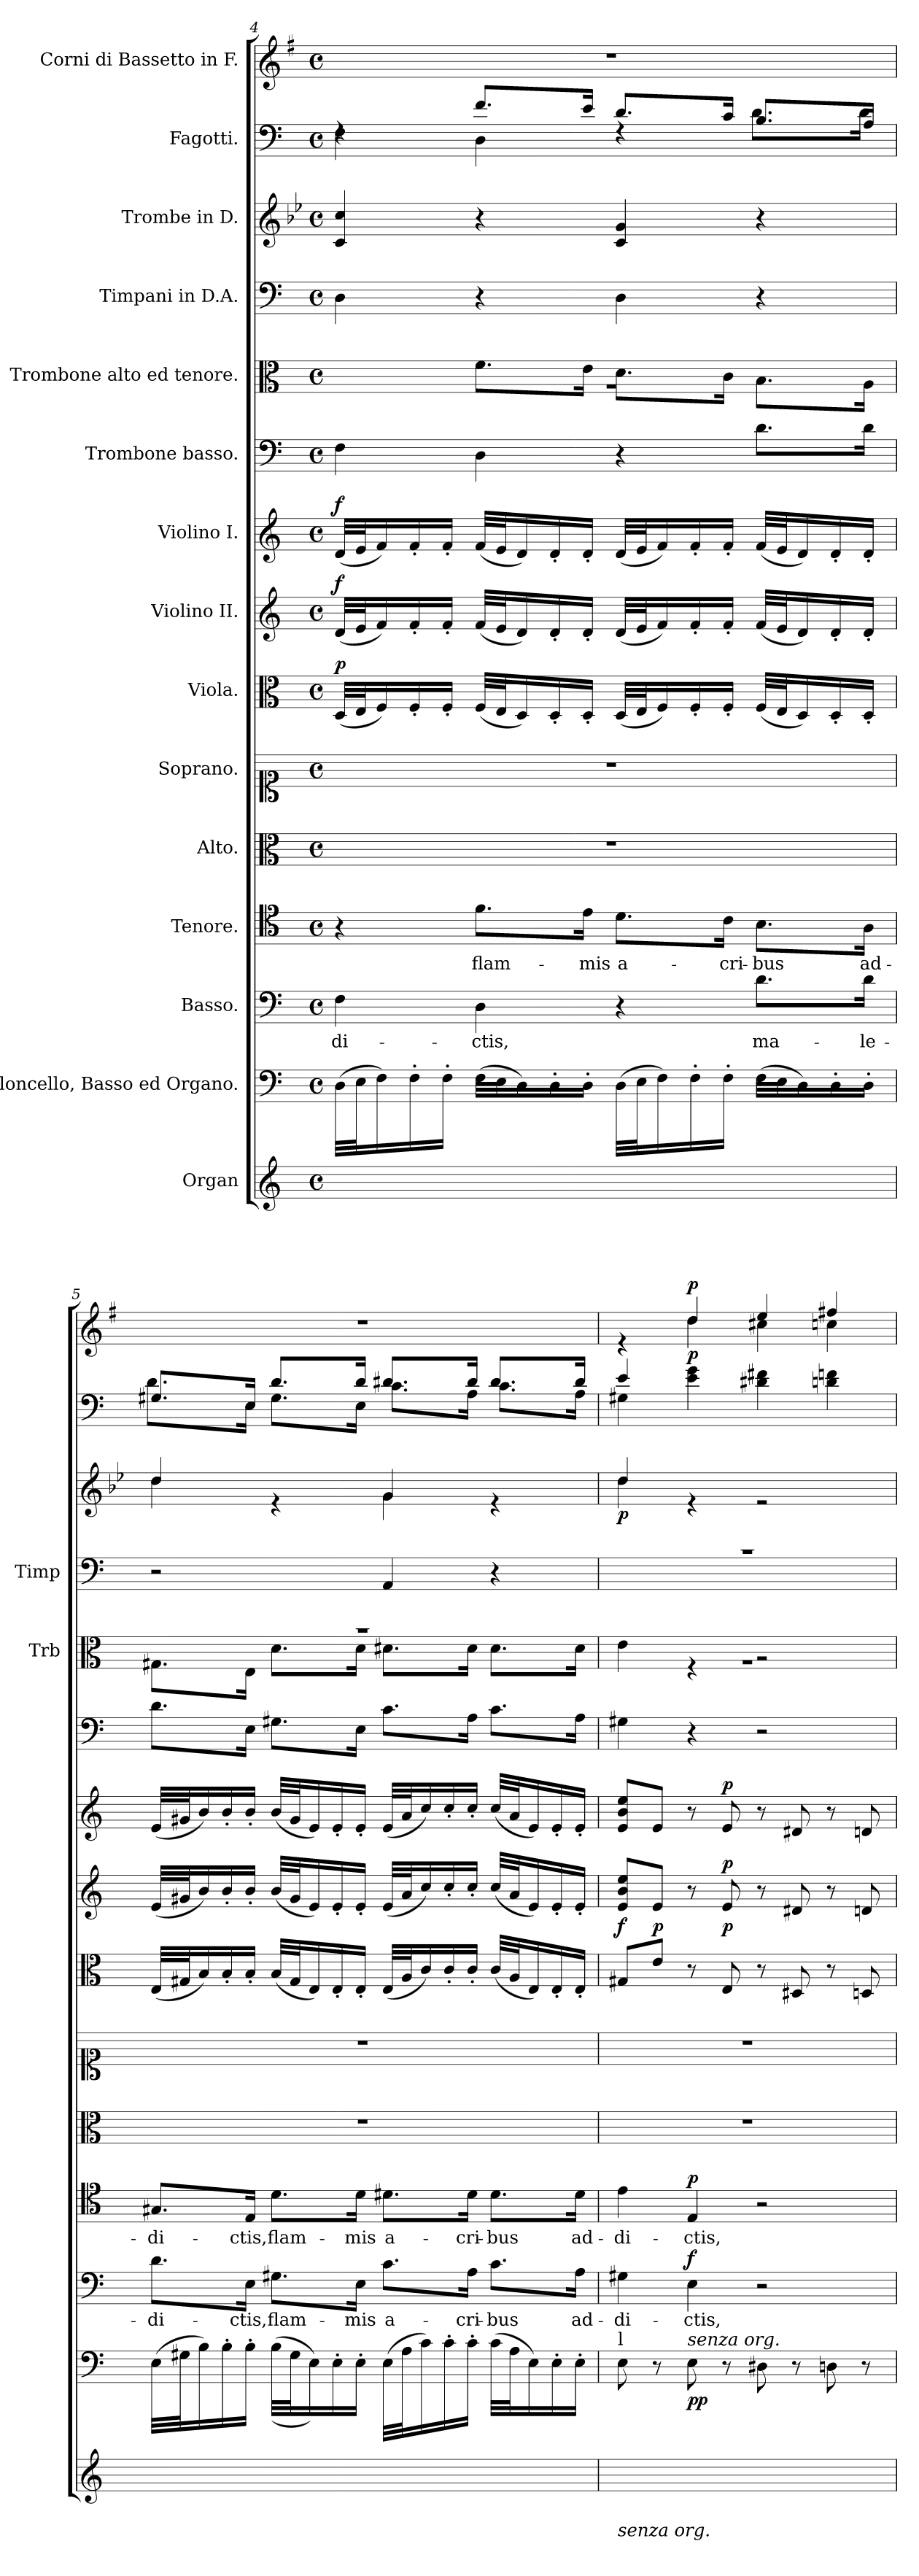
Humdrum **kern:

**kern	**kern	**dynam	**kern	**text	**dynam	**kern	**text	**dynam	**kern	**kern	**kern	**text	**dynam	**kern	**text	**dynam	**kern	**text	**dynam	**kern	**text	**kern	**text	**kern	**text	**dynam	**kern	**text	**kern	**text	**text	**dynam	**kern	**text	**text	**dynam
*part15	*part14	*part14	*part13	*part13	*part13	*part12	*part12	*part12	*part11	*part10	*part9	*part9	*part9	*part8	*part8	*part8	*part7	*part7	*part7	*part6	*part6	*part5	*part5	*part4	*part4	*part4	*part3	*part3	*part2	*part2	*part2	*part2	*part1	*part1	*part1	*part1
*staff15	*staff14	*staff14	*staff13	*staff13	*staff13	*staff12	*staff12	*staff12	*staff11	*staff10	*staff9	*staff9	*staff9	*staff8	*staff8	*staff8	*staff7	*staff7	*staff7	*staff6	*staff6	*staff5	*staff5	*staff4	*staff4	*staff4	*staff3	*staff3	*staff2	*staff2	*staff2	*staff2	*staff1	*staff1	*staff1	*staff1
*I"Organ	*I"Violoncello, Basso ed Organo.	*	*I"Basso.	*	*	*I"Tenore.	*	*	*I"Alto.	*I"Soprano.	*I"Viola.	*	*	*I"Violino II.	*	*	*I"Violino I.	*	*	*I"Trombone basso.	*	*I"Trombone alto ed tenore.	*	*I"Timpani in D.A.	*	*	*I"Trombe in D.	*	*I"Fagotti.	*	*	*	*I"Corni di Bassetto in F.	*	*	*
*	*	*	*	*	*	*	*	*	*	*	*	*	*	*	*	*	*	*	*	*	*	*I'Trb	*	*I'Timp	*	*	*	*	*	*	*	*	*	*	*	*
*clefG2	*clefF4	*	*clefF4	*	*	*clefC4	*	*	*clefC3	*clefC1	*clefC3	*	*	*clefG2	*	*	*clefG2	*	*	*clefF4	*	*clefC3	*	*clefF4	*	*	*clefG2	*	*clefF4	*	*	*	*clefG2	*	*	*
*	*	*	*	*	*	*	*	*	*	*	*	*	*	*	*	*	*	*	*	*	*	*	*	*	*	*	*ITrd-1c-2	*	*	*	*	*	*ITrd1c2	*	*	*
*k[]	*k[]	*	*k[]	*	*	*k[]	*	*	*k[]	*k[]	*k[]	*	*	*k[]	*	*	*k[]	*	*	*k[]	*	*k[]	*	*k[]	*	*	*k[]	*	*k[]	*	*	*	*k[b-]	*	*	*
*M4/4	*M4/4	*	*M4/4	*	*	*M4/4	*	*	*M4/4	*M4/4	*M4/4	*	*	*M4/4	*	*	*M4/4	*	*	*M4/4	*	*M4/4	*	*M4/4	*	*	*M4/4	*	*M4/4	*	*	*	*M4/4	*	*	*
*met(c)	*met(c)	*	*met(c)	*	*	*met(c)	*	*	*met(c)	*met(c)	*met(c)	*	*	*met(c)	*	*	*met(c)	*	*	*met(c)	*	*met(c)	*	*met(c)	*	*	*met(c)	*	*met(c)	*	*	*	*met(c)	*	*	*
=4	=4	=4	=4	=4	=4	=4	=4	=4	=4	=4	=4	=4	=4	=4	=4	=4	=4	=4	=4	=4	=4	=4	=4	=4	=4	=4	=4	=4	=4	=4	=4	=4	=4	=4	=4	=4
*	*^	*	*	*	*	*	*	*	*	*	*	*	*	*	*	*	*	*	*	*	*	*	*	*	*	*	*	*	*	*	*	*	*	*	*	*
!	!	!	!	!	!LO:LY:b	!	!	!	!	!	!	!	!	!LO:DY:b	!	!	!LO:DY:b	!	!	!LO:DY:b	!	!	!	!	!	!	!	!	!	!	!	!	!	!	!	!	!
*	*	*	*	*	*	*	*	*	*	*	*	*	*	*	*	*	*	*	*	*	*	*	*^	*	*	*	*	*	*	*^	*	*	*	*	*	*	*
(>32D\LLLyy	(>32D\LLL	32DD\LLLyy	.	4F\	-di-	.	4r	.	.	1r	1r	(<32D/LLL	.	p	(<32d/LLL	.	f	(<32d/LLL	.	f	4F\	.	1rA	4ryy	.	4D\	.	.	4d/ 4dd/	.	4rF	4F\	.	.	.	1r	.	.	.
32E\Jyy	32E\J	32EE\Jyy	.	.	.	.	.	.	.	.	.	32E/J	.	.	32e/J	.	.	32e/J	.	.	.	.	.	.	.	.	.	.	.	.	.	.	.	.	.	.	.	.	.
16F\yy)	16F\)	16FF\yy	.	.	.	.	.	.	.	.	.	16F/)	.	.	16f/)	.	.	16f/)	.	.	.	.	.	.	.	.	.	.	.	.	.	.	.	.	.	.	.	.	.
16F'\yy	16F'\	16FF'\yy	.	.	.	.	.	.	.	.	.	16F'/	.	.	16f'/	.	.	16f'/	.	.	.	.	.	.	.	.	.	.	.	.	.	.	.	.	.	.	.	.	.
16F'\JJyy	16F'\JJ	16FF'\JJyy	.	.	.	.	.	.	.	.	.	16F'/JJ	.	.	16f'/JJ	.	.	16f'/JJ	.	.	.	.	.	.	.	.	.	.	.	.	.	.	.	.	.	.	.	.	.
!	!	!	!	!	!LO:LY:b	!	!	!LO:LY:b	!	!	!	!	!	!	!	!	!	!	!	!	!	!	!	!	!	!	!	!	!	!	!	!	!	!	!	!	!	!	!
(>32F\LLLyy	(>32F\LLL	32FF\LLLyy	.	4D\	-ctis,	.	8.f\L	flam-	.	.	.	(<32F/LLL	.	.	(<32f/LLL	.	.	(<32f/LLL	.	.	4D\	.	.	8.f\L	.	4r	.	.	4r	.	8.f/L	4D\	.	.	.	.	.	.	.
32E\Jyy	32E\J	32EE\Jyy	.	.	.	.	.	.	.	.	.	32E/J	.	.	32e/J	.	.	32e/J	.	.	.	.	.	.	.	.	.	.	.	.	.	.	.	.	.	.	.	.	.
16D\yy)	16D\)	16DD\yy	.	.	.	.	.	.	.	.	.	16D/)	.	.	16d/)	.	.	16d/)	.	.	.	.	.	.	.	.	.	.	.	.	.	.	.	.	.	.	.	.	.
16D'\yy	16D'\	16DD'\yy	.	.	.	.	.	.	.	.	.	16D'/	.	.	16d'/	.	.	16d'/	.	.	.	.	.	.	.	.	.	.	.	.	.	.	.	.	.	.	.	.	.
!	!	!	!	!	!	!	!	!LO:LY:b	!	!	!	!	!	!	!	!	!	!	!	!	!	!	!	!	!	!	!	!	!	!	!	!	!	!	!	!	!	!	!
16D'\JJyy	16D'\JJ	16DD'\JJyy	.	.	.	.	16e\Jk	-mis	.	.	.	16D'/JJ	.	.	16d'/JJ	.	.	16d'/JJ	.	.	.	.	.	16e\Jk	.	.	.	.	.	.	16e/Jk	.	.	.	.	.	.	.	.
!	!	!	!	!	!	!	!	!LO:LY:b	!	!	!	!	!	!	!	!	!	!	!	!	!	!	!	!	!	!	!	!	!	!	!	!	!	!	!	!	!	!	!
(>32D\LLLyy	(>32D\LLL	32DD\LLLyy	.	4r	.	.	8.d\L	a-	.	.	.	(<32D/LLL	.	.	(<32d/LLL	.	.	(<32d/LLL	.	.	4r	.	.	8.d\L	.	4D\	.	.	4d/ 4a/	.	8.d/L	4rF	.	.	.	.	.	.	.
32E\Jyy	32E\J	32EE\Jyy	.	.	.	.	.	.	.	.	.	32E/J	.	.	32e/J	.	.	32e/J	.	.	.	.	.	.	.	.	.	.	.	.	.	.	.	.	.	.	.	.	.
16F\yy)	16F\)	16FF\yy	.	.	.	.	.	.	.	.	.	16F/)	.	.	16f/)	.	.	16f/)	.	.	.	.	.	.	.	.	.	.	.	.	.	.	.	.	.	.	.	.	.
16F'\yy	16F'\	16FF'\yy	.	.	.	.	.	.	.	.	.	16F'/	.	.	16f'/	.	.	16f'/	.	.	.	.	.	.	.	.	.	.	.	.	.	.	.	.	.	.	.	.	.
!	!	!	!	!	!	!	!	!LO:LY:b	!	!	!	!	!	!	!	!	!	!	!	!	!	!	!	!	!	!	!	!	!	!	!	!	!	!	!	!	!	!	!
16F'\JJyy	16F'\JJ	16FF'\JJyy	.	.	.	.	16c\Jk	-cri-	.	.	.	16F'/JJ	.	.	16f'/JJ	.	.	16f'/JJ	.	.	.	.	.	16c\Jk	.	.	.	.	.	.	16c/Jk	.	.	.	.	.	.	.	.
!	!	!	!	!	!LO:LY:b	!	!	!LO:LY:b	!	!	!	!	!	!	!	!	!	!	!	!	!	!	!	!	!	!	!	!	!	!	!	!	!	!	!	!	!	!	!
(>32F\LLLyy	(>32F\LLL	32FF\LLLyy	.	8.d\L	ma-	.	8.B\L	-bus	.	.	.	(<32F/LLL	.	.	(<32f/LLL	.	.	(<32f/LLL	.	.	8.d\L	.	.	8.B\L	.	4r	.	.	4r	.	8.B/L	8.d\L	.	.	.	.	.	.	.
32E\Jyy	32E\J	32EE\Jyy	.	.	.	.	.	.	.	.	.	32E/J	.	.	32e/J	.	.	32e/J	.	.	.	.	.	.	.	.	.	.	.	.	.	.	.	.	.	.	.	.	.
16D\yy)	16D\)	16DD\yy	.	.	.	.	.	.	.	.	.	16D/)	.	.	16d/)	.	.	16d/)	.	.	.	.	.	.	.	.	.	.	.	.	.	.	.	.	.	.	.	.	.
16D'\yy	16D'\	16DD'\yy	.	.	.	.	.	.	.	.	.	16D'/	.	.	16d'/	.	.	16d'/	.	.	.	.	.	.	.	.	.	.	.	.	.	.	.	.	.	.	.	.	.
!	!	!	!	!	!LO:LY:b	!	!	!LO:LY:b	!	!	!	!	!	!	!	!	!	!	!	!	!	!	!	!	!	!	!	!	!	!	!	!	!	!	!	!	!	!	!
16D'\JJyy	16D'\JJ	16DD'\JJyy	.	16d\Jk	-le-	.	16A\Jk	ad-	.	.	.	16D'/JJ	.	.	16d'/JJ	.	.	16d'/JJ	.	.	16d\Jk	.	.	16A\Jk	.	.	.	.	.	.	16A/Jk	16d\Jk	.	.	.	.	.	.	.
=5	=5	=5	=5	=5	=5	=5	=5	=5	=5	=5	=5	=5	=5	=5	=5	=5	=5	=5	=5	=5	=5	=5	=5	=5	=5	=5	=5	=5	=5	=5	=5	=5	=5	=5	=5	=5	=5	=5	=5
!	!	!	!	!	!LO:LY:b	!	!	!LO:LY:b	!	!	!	!	!	!	!	!	!	!	!	!	!	!	!	!	!	!	!	!	!	!	!	!	!	!	!	!	!	!	!
*	*	*	*	*	*	*	*	*	*	*	*	*	*	*	*	*	*	*	*	*	*	*	*	*	*	*	*	*	*^	*	*	*	*	*	*	*	*	*	*
(>32E\LLLyy	(>32E\LLL	32EE\LLLyy	.	8.d\L	-di-	.	8.G#X/L	-di-	.	1r	1r	(<32E/LLL	.	.	(<32e/LLL	.	.	(<32e/LLL	.	.	8.d\L	.	1r	8.G#X\L	.	2r	.	.	4ee/	4ee\	.	8.G#X/L	8.d\L	.	.	.	1r	.	.	.
32G#X\Jyy	32G#X\J	32GG#X\Jyy	.	.	.	.	.	.	.	.	.	32G#X/J	.	.	32g#X/J	.	.	32g#X/J	.	.	.	.	.	.	.	.	.	.	.	.	.	.	.	.	.	.	.	.	.	.
16B\yy)	16B\)	16BB\yy	.	.	.	.	.	.	.	.	.	16B/)	.	.	16b/)	.	.	16b/)	.	.	.	.	.	.	.	.	.	.	.	.	.	.	.	.	.	.	.	.	.	.
16B'\yy	16B'\	16BB'\yy	.	.	.	.	.	.	.	.	.	16B'/	.	.	16b'/	.	.	16b'/	.	.	.	.	.	.	.	.	.	.	.	.	.	.	.	.	.	.	.	.	.	.
!	!	!	!	!	!LO:LY:b	!	!	!LO:LY:b	!	!	!	!	!	!	!	!	!	!	!	!	!	!	!	!	!	!	!	!	!	!	!	!	!	!	!	!	!	!	!	!
16B'\JJyy	16B'\JJ	16BB'\JJyy	.	16E\Jk	-ctis,	.	16E/Jk	-ctis,	.	.	.	16B'/JJ	.	.	16b'/JJ	.	.	16b'/JJ	.	.	16E\Jk	.	.	16E\Jk	.	.	.	.	.	.	.	16E/Jk	16E\Jk	.	.	.	.	.	.	.
!	!	!	!	!	!LO:LY:b	!	!	!LO:LY:b	!	!	!	!	!	!	!	!	!	!	!	!	!	!	!	!	!	!	!	!	!	!	!	!	!	!	!	!	!	!	!	!
(>32B\LLLyy	(>(>32B\LLL	32BB\LLLyy	.	8.G#X\L	flam-	.	8.d\L	flam-	.	.	.	(<32B/LLL	.	.	(<32b/LLL	.	.	(<32b/LLL	.	.	8.G#X\L	.	.	8.d\L	.	.	.	.	4re	4ryy	.	8.d/L	8.G#\L	.	.	.	.	.	.	.
32G#\Jyy	32G#\J	32GG#\Jyy	.	.	.	.	.	.	.	.	.	32G#/J	.	.	32g#/J	.	.	32g#/J	.	.	.	.	.	.	.	.	.	.	.	.	.	.	.	.	.	.	.	.	.	.
16E\yy)	16E\))	16EE\yy	.	.	.	.	.	.	.	.	.	16E/)	.	.	16e/)	.	.	16e/)	.	.	.	.	.	.	.	.	.	.	.	.	.	.	.	.	.	.	.	.	.	.
16E'\yy	16E'\	16EE'\yy	.	.	.	.	.	.	.	.	.	16E'/	.	.	16e'/	.	.	16e'/	.	.	.	.	.	.	.	.	.	.	.	.	.	.	.	.	.	.	.	.	.	.
!	!	!	!	!	!LO:LY:b	!	!	!LO:LY:b	!	!	!	!	!	!	!	!	!	!	!	!	!	!	!	!	!	!	!	!	!	!	!	!	!	!	!	!	!	!	!	!
16E'\JJyy	16E'\JJ	16EE'\JJyy	.	16E\Jk	-mis	.	16d\Jk	-mis	.	.	.	16E'/JJ	.	.	16e'/JJ	.	.	16e'/JJ	.	.	16E\Jk	.	.	16d\Jk	.	.	.	.	.	.	.	16d/Jk	16E\Jk	.	.	.	.	.	.	.
!	!	!	!	!	!LO:LY:b	!	!	!LO:LY:b	!	!	!	!	!	!	!	!	!	!	!	!	!	!	!	!	!	!	!	!	!	!	!	!	!	!	!	!	!	!	!	!
(>32E\LLLyy	(>32E\LLL	32EE\LLLyy	.	8.c\L	a-	.	8.d#X\L	a-	.	.	.	(<32E/LLL	.	.	(<32e/LLL	.	.	(<32e/LLL	.	.	8.c\L	.	.	8.d#X\L	.	4AA/	.	.	4a/	4a\	.	8.d#X/L	8.c\L	.	.	.	.	.	.	.
32A\Jyy	32A\J	32AA\Jyy	.	.	.	.	.	.	.	.	.	32A/J	.	.	32a/J	.	.	32a/J	.	.	.	.	.	.	.	.	.	.	.	.	.	.	.	.	.	.	.	.	.	.
16c\yy)	16c\)	16C\yy	.	.	.	.	.	.	.	.	.	16c/)	.	.	16cc/)	.	.	16cc/)	.	.	.	.	.	.	.	.	.	.	.	.	.	.	.	.	.	.	.	.	.	.
16c'\yy	16c'\	16C'\yy	.	.	.	.	.	.	.	.	.	16c'/	.	.	16cc'/	.	.	16cc'/	.	.	.	.	.	.	.	.	.	.	.	.	.	.	.	.	.	.	.	.	.	.
!	!	!	!	!	!LO:LY:b	!	!	!LO:LY:b	!	!	!	!	!	!	!	!	!	!	!	!	!	!	!	!	!	!	!	!	!	!	!	!	!	!	!	!	!	!	!	!
16c'\JJyy	16c'\JJ	16C'\JJyy	.	16A\Jk	-cri-	.	16d#\Jk	-cri-	.	.	.	16c'/JJ	.	.	16cc'/JJ	.	.	16cc'/JJ	.	.	16A\Jk	.	.	16d#\Jk	.	.	.	.	.	.	.	16d#/Jk	16A\Jk	.	.	.	.	.	.	.
!	!	!	!	!	!LO:LY:b	!	!	!LO:LY:b	!	!	!	!	!	!	!	!	!	!	!	!	!	!	!	!	!	!	!	!	!	!	!	!	!	!	!	!	!	!	!	!
(>32c\LLLyy	(>32c\LLL	32C\LLLyy	.	8.c\L	-bus	.	8.d#\L	-bus	.	.	.	(<32c/LLL	.	.	(<32cc/LLL	.	.	(<32cc/LLL	.	.	8.c\L	.	.	8.d#\L	.	4r	.	.	4re	4ryy	.	8.d#/L	8.c\L	.	.	.	.	.	.	.
32A\Jyy	32A\J	32AA\Jyy	.	.	.	.	.	.	.	.	.	32A/J	.	.	32a/J	.	.	32a/J	.	.	.	.	.	.	.	.	.	.	.	.	.	.	.	.	.	.	.	.	.	.
16E\yy)	16E\)	16EE\yy	.	.	.	.	.	.	.	.	.	16E/)	.	.	16e/)	.	.	16e/)	.	.	.	.	.	.	.	.	.	.	.	.	.	.	.	.	.	.	.	.	.	.
16E'\yy	16E'\	16EE'\yy	.	.	.	.	.	.	.	.	.	16E'/	.	.	16e'/	.	.	16e'/	.	.	.	.	.	.	.	.	.	.	.	.	.	.	.	.	.	.	.	.	.	.
!	!	!	!	!	!LO:LY:b	!	!	!LO:LY:b	!	!	!	!	!	!	!	!	!	!	!	!	!	!	!	!	!	!	!	!	!	!	!	!	!	!	!	!	!	!	!	!
16E'\JJyy	16E'\JJ	16EE'\JJyy	.	16A\Jk	ad-	.	16d#\Jk	ad-	.	.	.	16E'/JJ	.	.	16e'/JJ	.	.	16e'/JJ	.	.	16A\Jk	.	.	16d#\Jk	.	.	.	.	.	.	.	16d#/Jk	16A\Jk	.	.	.	.	.	.	.
!!LO:PB:g=z
=6	=6	=6	=6	=6	=6	=6	=6	=6	=6	=6	=6	=6	=6	=6	=6	=6	=6	=6	=6	=6	=6	=6	=6	=6	=6	=6	=6	=6	=6	=6	=6	=6	=6	=6	=6	=6	=6	=6	=6	=6
!	!LO:TX:a:t=l	!	!	!	!	!	!	!	!	!	!	!	!	!	!	!	!	!	!	!	!	!	!	!	!	!	!	!	!	!	!	!	!	!	!	!	!	!	!	!
!LO:TX:b:i:t=senza org.	!	!	!	!	!	!	!	!	!	!	!	!	!	!	!	!	!	!	!	!	!	!	!	!	!	!	!	!	!	!	!	!	!	!	!	!	!	!	!	!
!	!	!	!	!	!LO:LY:b	!	!	!LO:LY:b	!	!	!	!	!LO:LY:b	!LO:DY:b	!	!LO:LY:b	!	!	!LO:LY:b	!	!	!LO:LY:b	!	!	!LO:LY:b	!	!LO:LY:b	!LO:DY:b	!	!	!LO:LY:b	!	!	!LO:LY:b	!LO:LY:b	!	!	!	!	!
*	*	*	*	*	*	*	*	*	*	*	*	*	*	*	*	*	*	*	*	*	*	*	*	*	*	*^	*	*	*	*	*	*	*	*	*	*	*^	*	*	*
8E\yy	8E\	8EE\yy	.	4G#X\	-di-	.	4e\	-di-	.	1r	1r	8G#X/L	.	f	8e/ 8b/ 8ee/L	.	.	8e/ 8b/ 8ee/L	.	.	4G#X\	.	1rA	4e\	.	4a/yy	1rc	.	p	4ee/	4ee\	.	4e/	4G#X\	.	.	.	4re	4ryy	.	.	.
!	!	!	!	!	!	!	!	!	!	!	!	!	!	!LO:DY:b	!	!	!	!	!	!	!	!	!	!	!	!	!	!	!	!	!	!	!	!	!	!	!	!	!	!	!	!
8ryy	8r	8ryy	.	.	.	.	.	.	.	.	.	8e/J	.	p	8e/J	.	.	8e/J	.	.	.	.	.	.	.	.	.	.	.	.	.	.	.	.	.	.	.	.	.	.	.	.
!	!LO:TX:a:i:t=senza org.	!	!	!	!	!	!	!	!	!	!	!	!	!	!	!	!	!	!	!	!	!	!	!	!	!	!	!	!	!	!	!	!	!	!	!	!	!	!	!	!	!
!	!	!	!LO:DY:b	!	!LO:LY:b	!	!	!LO:LY:b	!	!	!	!	!	!	!	!	!	!	!	!	!	!	!	!	!	!	!	!	!	!	!	!	!	!	!	!	!	!	!	!	!	!
!	!	!	!LO:DY:n=1:b	!	!	!LO:DY:a	!	!	!LO:DY:a	!	!	!	!	!	!	!	!	!	!	!	!	!	!	!	!	!	!	!	!	!	!	!	!	!	!	!	!LO:DY:a	!	!	!	!	!LO:DY:b
4ryy	8E\	8EE\yy	p p	4E\	-ctis,	f	4E/	-ctis,	p	.	.	8r	.	.	8r	.	.	8r	.	.	4r	.	.	4r	.	4ryy	.	.	.	4re	2.ryy	.	4e\ 4g\	2.ryy	.	.	p	4cc/	4cc\	.	.	p
!	!	!	!	!	!	!	!	!	!	!	!	!	!	!LO:DY:b	!	!	!LO:DY:b	!	!	!LO:DY:b	!	!	!	!	!	!	!	!	!	!	!	!	!	!	!	!	!	!	!	!	!	!
.	8r	8ryy	.	.	.	.	.	.	.	.	.	8E/	.	p	8e/	.	p	8e/	.	p	.	.	.	.	.	.	.	.	.	.	.	.	.	.	.	.	.	.	.	.	.	.
!	!	!	!	!	!	!	!	!	!	!	!	!	!	!	!	!	!	!	!	!	!	!	!	!	!	!	!	!	!	!	!	!	!	!	!	!	!	!	!	!LO:LY:b	!LO:LY:b	!
2ryy	8D#X\	8DD#X\yy	.	2r	.	.	2r	.	.	.	.	8r	.	.	8r	.	.	8r	.	.	2r	.	.	2r	.	2ryy	.	.	.	2re	.	.	4d#X\ 4f#X\	.	.	.	.	4dd/	4bn\	.	.	.
.	8r	8ryy	.	.	.	.	.	.	.	.	.	8D#X/	.	.	8d#X/	.	.	8d#X/	.	.	.	.	.	.	.	.	.	.	.	.	.	.	.	.	.	.	.	.	.	.	.	.
.	8Dn\	8DDn\yy	.	.	.	.	.	.	.	.	.	8r	.	.	8r	.	.	8r	.	.	.	.	.	.	.	.	.	.	.	.	.	.	4dn\ 4fn\	.	.	.	.	4een/	4b-X\	.	.	.
.	8r	8ryy	.	.	.	.	.	.	.	.	.	8Dn/	.	.	8dn/	.	.	8dn/	.	.	.	.	.	.	.	.	.	.	.	.	.	.	.	.	.	.	.	.	.	.	.	.
*	*	*	*	*	*	*	*	*	*	*	*	*	*	*	*	*	*	*	*	*	*	*	*v	*v	*	*	*	*	*	*v	*v	*	*v	*v	*	*	*	*v	*v	*	*	*
*	*v	*v	*	*	*	*	*	*	*	*	*	*	*	*	*	*	*	*	*	*	*	*	*	*	*v	*v	*	*	*	*	*	*	*	*	*	*	*	*
=	=	=	=	=	=	=	=	=	=	=	=	=	=	=	=	=	=	=	=	=	=	=	=	=	=	=	=	=	=	=	=	=	=	=	=	=
*-	*-	*-	*-	*-	*-	*-	*-	*-	*-	*-	*-	*-	*-	*-	*-	*-	*-	*-	*-	*-	*-	*-	*-	*-	*-	*-	*-	*-	*-	*-	*-	*-	*-	*-	*-	*-
